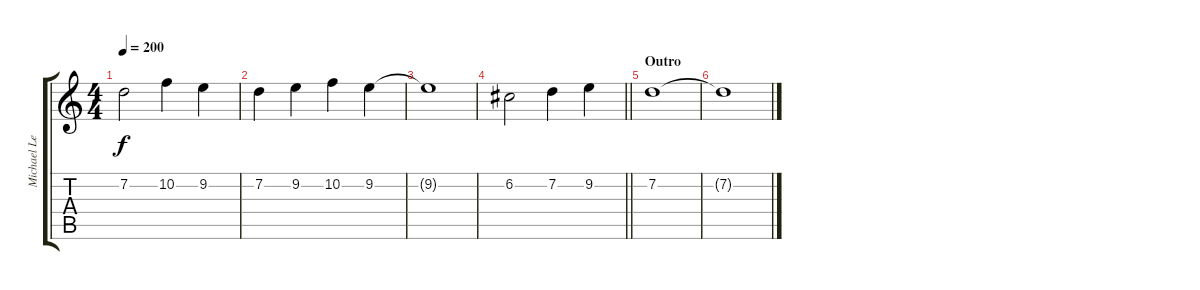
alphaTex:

\track ("Michael Lead" "Michael Le") {instrument distortionguitar}
\staff {score tabs}
\tuning (C4 G3 Eb3 Bb2 F2 C2) {hide}
\ts (4 4)
\tempo 200
\clef g2
\ks c
7.2{t}.2{dy f} 10.2.4 9.2.4 |
7.2.4 9.2.4 10.2.4 9.2.4 |
9.2{t}.1 |
\barLineRight lightlight
6.2.2 7.2.4 9.2.4 |
\section ("" "Outro")
7.2.1{volume 0} |
7.2{t}.1
